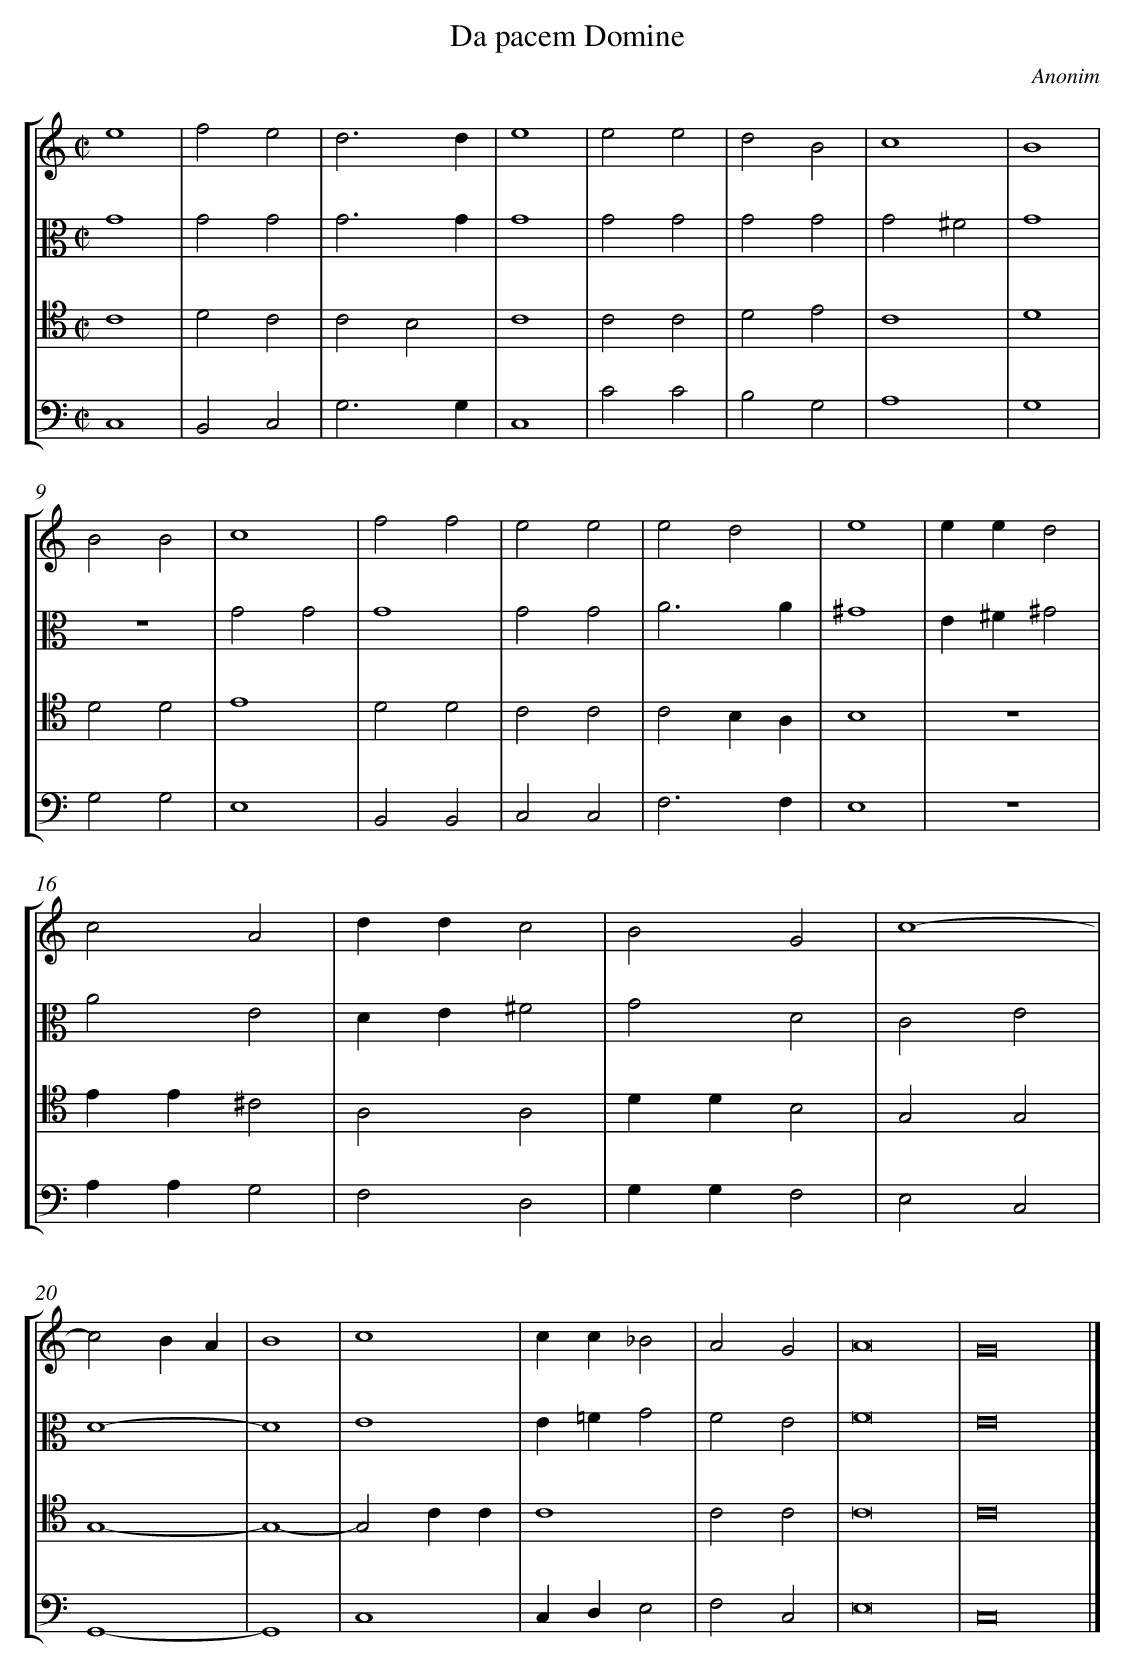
X:1
T: Da pacem Domine
C: Anonim
L: 1/4
M: C|
%%staves [1 2 3 4]
V: 1
V: 2 clef=alto
V: 3 clef=tenor
V: 4 clef=bass
K: C
[V:1] e4 |
[V:2] G4 |
[V:3] C4 |
[V:4] C,4 |
[V:1] f2e2 |
[V:2] G2G2 |
[V:3] D2C2 |
[V:4] B,,2C,2 |
[V:1] d3d |
[V:2] G3G |
[V:3] C2B,2 |
[V:4] G,3G, |
[V:1] e4 |
[V:2] G4 |
[V:3] C4 |
[V:4] C,4 |
[V:1] e2e2 |
[V:2] G2G2 |
[V:3] C2C2 |
[V:4] C2C2 |
[V:1] d2B2 |
[V:2] G2G2 |
[V:3] D2E2 |
[V:4] B,2G,2 |
[V:1] c4 |
[V:2] G2^F2 |
[V:3] C4 |
[V:4] A,4 |
[V:1] B4 |
[V:2] G4 |
[V:3] D4 |
[V:4] G,4 |
[V:1] B2B2 |
[V:2] z4 |
[V:3] D2D2 |
[V:4] G,2G,2 |
[V:1] c4 |
[V:2] G2G2 |
[V:3] E4 |
[V:4] E,4 |
[V:1] f2f2 |
[V:2] G4 |
[V:3] D2D2 |
[V:4] B,,2B,,2 |
[V:1] e2e2 |
[V:2] G2G2 |
[V:3] C2C2 |
[V:4] C,2C,2 |
[V:1] e2d2 |
[V:2] A3A |
[V:3] C2B,A, |
[V:4] F,3F, |
[V:1] e4 |
[V:2] ^G4 |
[V:3] B,4 |
[V:4] E,4 |
[V:1] eed2 |
[V:2] E^F^G2 |
[V:3] z4 |
[V:4] z4 |
[V:1] c2A2 |
[V:2] A2E2 |
[V:3] EE^C2 |
[V:4] A,A,G,2 |
[V:1] ddc2 |
[V:2] DE^F2 |
[V:3] A,2A,2 |
[V:4] F,2D,2 |
[V:1] B2G2 |
[V:2] G2D2 |
[V:3] DDB,2 |
[V:4] G,G,F,2 |
[V:1] c4- |
[V:2] C2E2 |
[V:3] G,2G,2 |
[V:4] E,2C,2 |
[V:1] c2BA |
[V:2] D4- |
[V:3] G,4- |
[V:4] G,,4- |
[V:1] B4 |
[V:2] D4 |
[V:3] G,4- |
[V:4] G,,4 |
[V:1] c4 |
[V:2] E4 |
[V:3] G,2CC |
[V:4] C,4 |
[V:1] cc_B2 |
[V:2] E=FG2 |
[V:3] C4 |
[V:4] C,D,E,2 |
[V:1] A2G2 |
[V:2] F2E2 |
[V:3] C2C2 |
[V:4] F,2C,2 |
[V:1] A8 |
[V:2] F8 |
[V:3] C8 |
[V:4] E,8 |
[V:1] G8 |]
[V:2] E8 |]
[V:3] C8 |]
[V:4] C,8 |]
